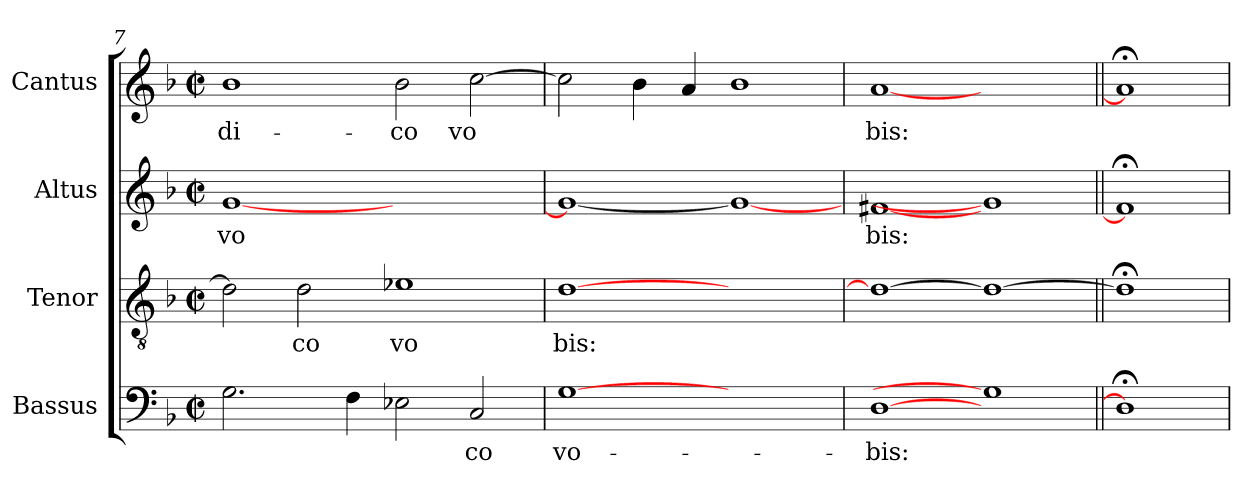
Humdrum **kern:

**kern	**text	**kern	**text	**kern	**text	**kern	**text
*part4	*part4	*part3	*part3	*part2	*part2	*part1	*part1
*staff4	*staff4	*staff3	*staff3	*staff2	*staff2	*staff1	*staff1
*I"Bassus	*	*I"Tenor	*	*I"Altus	*	*I"Cantus	*
*clefF4	*	*clefGv2	*	*clefG2	*	*clefG2	*
*k[b-]	*	*k[b-]	*	*k[b-]	*	*k[b-]	*
*F:	*	*F:	*	*F:	*	*F:	*
*M2/2	*	*M2/2	*	*M2/2	*	*M2/2	*
*met(c|)	*	*met(c|)	*	*met(c|)	*	*met(c|)	*
=7	=7	=7	=7	=7	=7	=7	=7
!	!LO:LY:b:cj	!	!LO:LY:b:cj	!	!LO:LY:b:cj	!	!LO:LY:b:cj
2.G\	--	2d\]	.	[<1g	vo-	1b-	-di-
!	!	!	!LO:LY:b:cj	!	!	!	!
.	.	2d\	co	.	.	.	.
!	!LO:LY:b:cj	!	!	!	!	!	!
4F\	--	.	.	.	.	.	.
!	!LO:LY:b:cj	!	!LO:LY:b:cj	!	!	!	!LO:LY:b:cj
2E-X\	--	1e-X	vo	1ryy	.	2b-\	-co
!	!LO:LY:b:cj	!	!	!	!	!	!LO:LY:b:cj
2C/	-co	.	.	.	.	[<2cc\	vo-
!!LO:LB:g=z
=8	=8	=8	=8	=8	=8	=8	=8
!	!LO:LY:b:cj	!	!LO:LY:b:cj	!	!LO:LY:b:cj	!	!LO:LY:b:cj
[1G	vo-	[>1d	bis:	1g_	--	2cc\]	--
!	!	!	!	!	!	!	!LO:LY:b:cj
.	.	.	.	.	.	4b-\	--
!	!	!	!	!	!	!	!LO:LY:b:cj
.	.	.	.	.	.	4a/	--
!	!	!	!	!	!	!	!LO:LY:b:cj
1ryy	.	1ryy	.	1g_	.	1b-	--
=9	=9	=9	=9	=9	=9	=9	=9
!	!LO:LY:b:cj	!	!LO:LY:b:cj	!	!LO:LY:b:cj	!	!LO:LY:b:cj
[1D	-bis:	1d_	.	[1f#X	-bis:	[1a	-bis:
1G]	.	1d_	.	1g]	.	1ryy	.
=10||	=10||	=10||	=10||	=10||	=10||	=10||	=10||
1D;<]	.	1d;<]	.	1f#;<]	.	1a;<]	.
=	=	=	=	=	=	=	=
*-	*-	*-	*-	*-	*-	*-	*-
